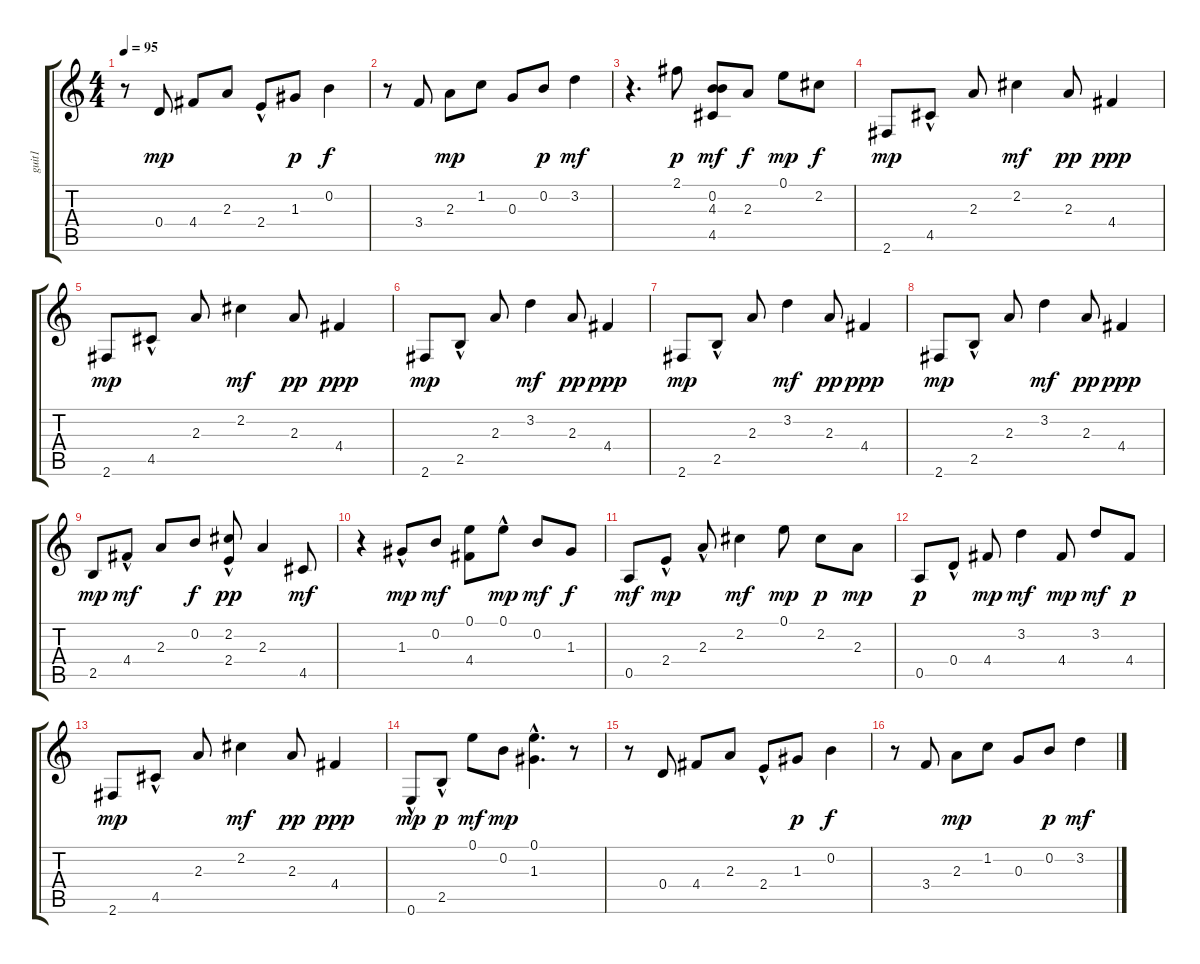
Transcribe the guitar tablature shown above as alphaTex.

\track ("guit1" "guit1") {instrument acousticguitarnylon}
\staff {score tabs}
\tuning (E4 B3 G3 D3 A2 E2) {hide}
\ts (4 4)
\tempo 95
\clef g2
\ks c
r.8{dy mp} 0.4.8 4.4.8 2.3.8 2.4{hac}.8 1.3.8{dy p} 0.2.4{dy f} |
r.8 3.4.8 2.3.8{dy mp} 1.2.8 0.3.8 0.2.8{dy p} 3.2.4{dy mf} |
r.4{d} 2.1.8{dy p} (0.2 4.3 4.5).8{dy mf} 2.3.8{dy f} 0.1.8{dy mp} 2.2.8{dy f} |
2.6.8{dy mp} 4.5{hac}.8 2.3.8 2.2.4{dy mf} 2.3.8{dy pp} 4.4.4{dy ppp} |
2.6.8{dy mp} 4.5{hac}.8 2.3.8 2.2.4{dy mf} 2.3.8{dy pp} 4.4.4{dy ppp} |
2.6.8{dy mp} 2.5{hac}.8 2.3.8 3.2.4{dy mf} 2.3.8{dy pp} 4.4.4{dy ppp} |
2.6.8{dy mp} 2.5{hac}.8 2.3.8 3.2.4{dy mf} 2.3.8{dy pp} 4.4.4{dy ppp} |
2.6.8{dy mp} 2.5{hac}.8 2.3.8 3.2.4{dy mf} 2.3.8{dy pp} 4.4.4{dy ppp} |
2.5.8{dy mp} 4.4{hac}.8{dy mf} 2.3.8 0.2.8{dy f} (2.2 2.4{hac}).8{dy pp} 2.3.4 4.5.8{dy mf} |
r.4 1.3{hac}.8{dy mp} 0.2.8{dy mf} (0.1 4.4).8 0.1{hac}.8{dy mp} 0.2.8{dy mf} 1.3.8{dy f} |
0.5.8{dy mf} 2.4{hac}.8{dy mp} 2.3{hac}.8 2.2.4{dy mf} 0.1.8{dy mp} 2.2.8{dy p} 2.3.8{dy mp} |
0.5.8{dy p} 0.4{hac}.8 4.4.8{dy mp} 3.2.4{dy mf} 4.4.8{dy mp} 3.2.8{dy mf} 4.4.8{dy p} |
2.6.8{dy mp} 4.5{hac}.8 2.3.8 2.2.4{dy mf} 2.3.8{dy pp} 4.4.4{dy ppp} |
0.6{hac}.8{dy mp} 2.5{hac}.8{dy p} 0.1.8{dy mf} 0.2.8{dy mp} (0.1 1.3{hac}).4{d} r.8 |
r.8 0.4.8 4.4.8 2.3.8 2.4{hac}.8 1.3.8{dy p} 0.2.4{dy f} |
r.8 3.4.8 2.3.8{dy mp} 1.2.8 0.3.8 0.2.8{dy p} 3.2.4{dy mf}
